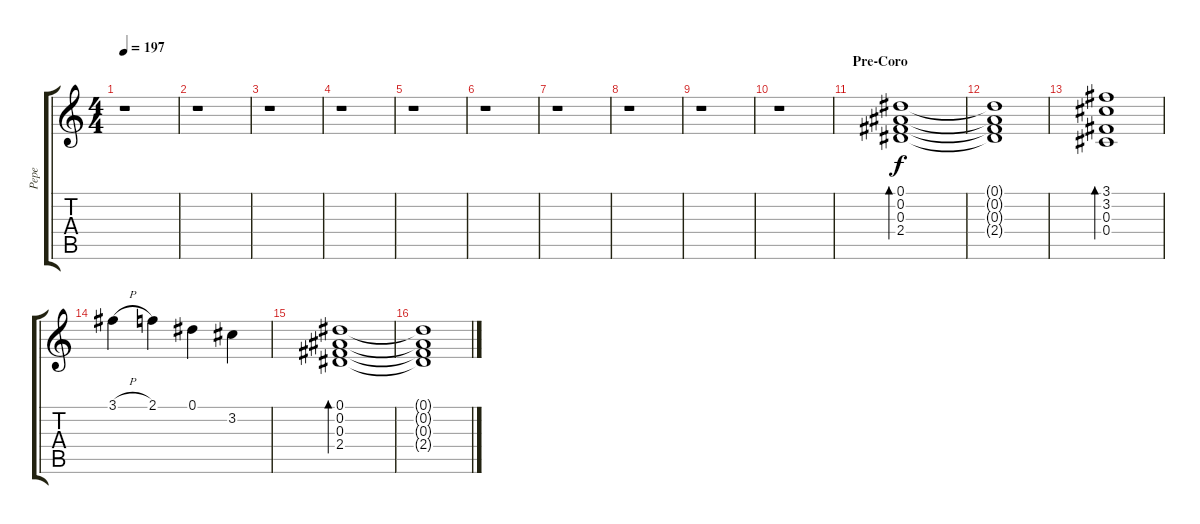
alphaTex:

\track ("Pepe" "Pepe") {instrument distortionguitar}
\staff {score tabs}
\tuning (Eb4 Bb3 Gb3 Db3 Ab2 Eb2) {hide}
\ts (4 4)
\tempo 197
\clef g2
\ks c
r.1{dy f} |
r.1 |
r.1 |
r.1 |
r.1 |
r.1 |
r.1 |
r.1 |
r.1 |
r.1 |
\section ("" "Pre-Coro")
(0.1 0.2 0.3 2.4).1{bd 480 volume 12 instrument acousticguitarsteel} |
(0.1{t} 0.2{t} 0.3{t} 2.4{t}).1 |
(3.1 3.2 0.3 0.4).1{bd 480} |
3.1{h}.4 2.1.4 0.1.4 3.2.4 |
(0.1 0.2 0.3 2.4).1{bd 480} |
(0.1{t} 0.2{t} 0.3{t} 2.4{t}).1
